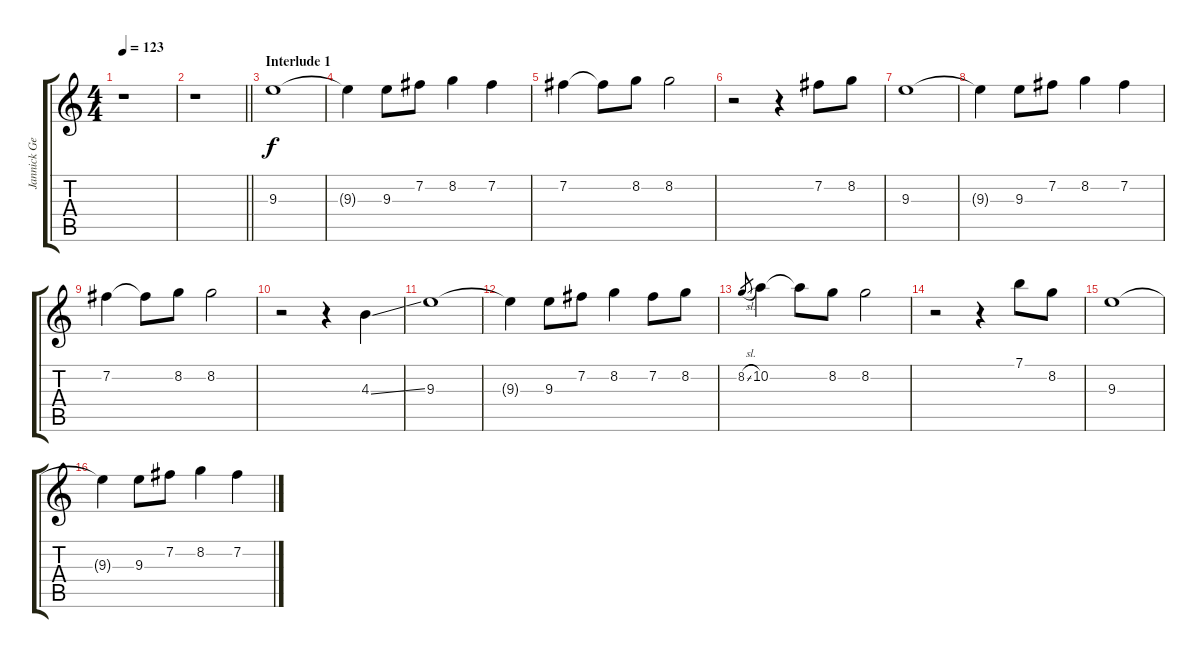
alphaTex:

\track ("Jannick Gers" "Jannick Ge") {instrument distortionguitar}
\staff {score tabs}
\tuning (E4 B3 G3 D3 A2 E2) {hide}
\ts (4 4)
\tempo 123
\clef g2
\ks c
r.1{dy f} |
\barLineRight lightlight
r.1 |
\section ("" "Interlude 1")
9.3.1{volume 9 instrument electricguitarjazz} |
9.3{t}.4 9.3.8 7.2.8 8.2.4 7.2.4 |
7.2.4 7.2{t}.8 8.2.8 8.2.2 |
r.2 r.4 7.2.8 8.2.8 |
9.3.1 |
9.3{t}.4 9.3.8 7.2.8 8.2.4 7.2.4 |
7.2.4 7.2{t}.8 8.2.8 8.2.2 |
r.2 r.4 4.3{ss}.4 |
9.3.1 |
9.3{t}.4 9.3.8 7.2.8 8.2.4 7.2.8 8.2.8 |
8.2{sl}.8{gr} 10.2.4 10.2{t}.8 8.2.8 8.2.2 |
r.2 r.4 7.1.8 8.2.8 |
9.3.1 |
9.3{t}.4 9.3.8 7.2.8 8.2.4 7.2.4
